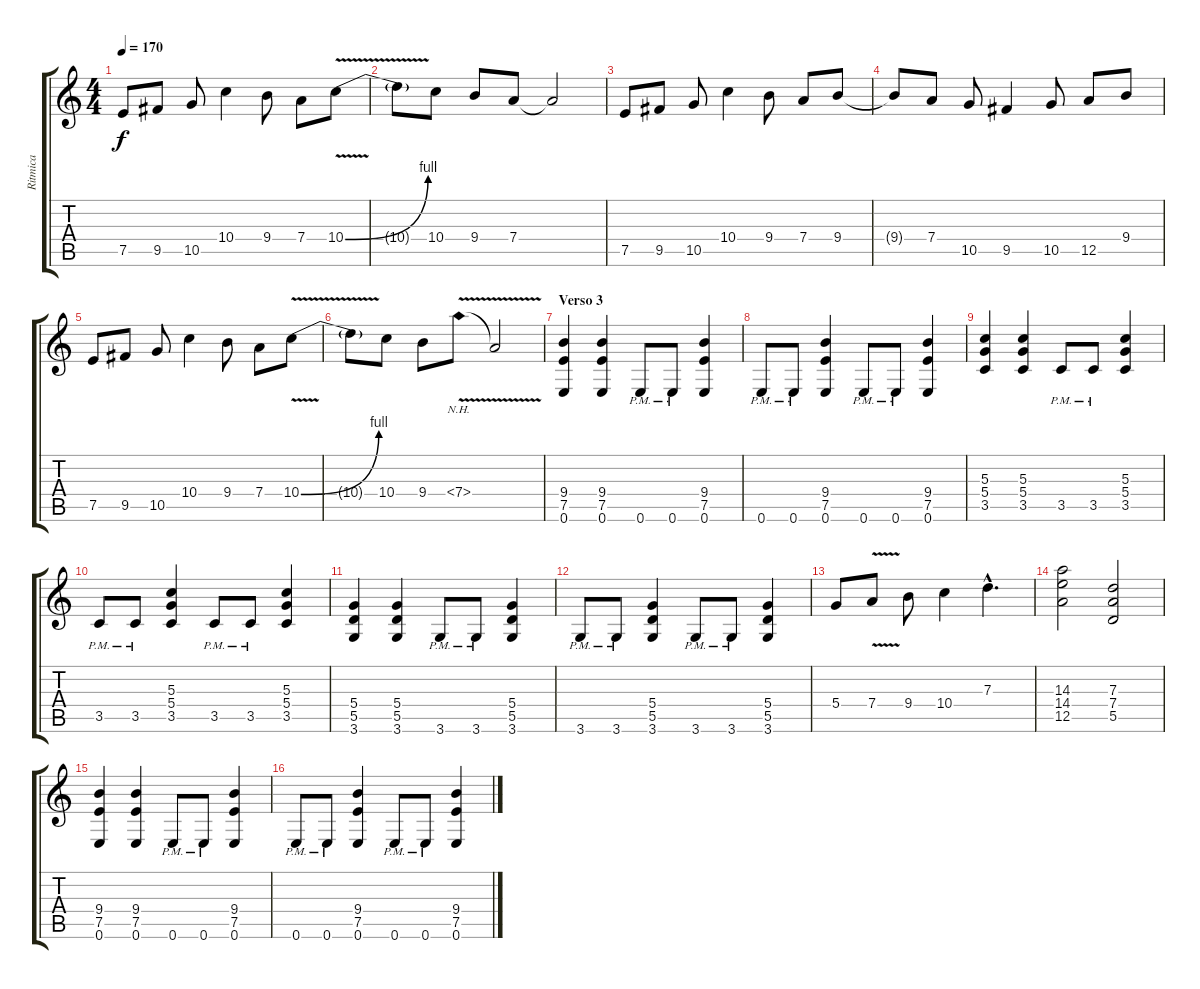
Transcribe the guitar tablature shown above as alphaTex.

\track ("Ritmica" "Ritmica") {instrument overdrivenguitar}
\staff {score tabs}
\tuning (E4 B3 G3 D3 A2 E2) {hide}
\ts (4 4)
\tempo 170
\clef g2
\ks c
7.5.8{dy f} 9.5.8 10.5.8 10.4.4 9.4.8 7.4.8 10.4{be (bend 0 0 60 4) v}.8 |
10.4{t}.8 10.4.8 9.4.8 7.4.8 7.4{t}.2 |
7.5.8 9.5.8 10.5.8 10.4.4 9.4.8 7.4.8 9.4.8 |
9.4{t}.8 7.4.8 10.5.8 9.5.4 10.5.8 12.5.8 9.4.8 |
7.5.8 9.5.8 10.5.8 10.4.4 9.4.8 7.4.8 10.4{be (bend 0 0 60 4) v}.8 |
10.4{t}.8 10.4.8 9.4.8 7.4{nh v}.8 7.4{t}.2 |
\section ("" "Verso 3")
(9.4 7.5 0.6).4 (9.4 7.5 0.6).4 0.6{pm}.8 0.6{pm}.8 (9.4 7.5 0.6).4 |
0.6{pm}.8 0.6{pm}.8 (9.4 7.5 0.6).4 0.6{pm}.8 0.6{pm}.8 (9.4 7.5 0.6).4 |
(5.3 5.4 3.5).4 (5.3 5.4 3.5).4 3.5{pm}.8 3.5{pm}.8 (5.3 5.4 3.5).4 |
3.5{pm}.8 3.5{pm}.8 (5.3 5.4 3.5).4 3.5{pm}.8 3.5{pm}.8 (5.3 5.4 3.5).4 |
(5.4 5.5 3.6).4 (5.4 5.5 3.6).4 3.6{pm}.8 3.6{pm}.8 (5.4 5.5 3.6).4 |
3.6{pm}.8 3.6{pm}.8 (5.4 5.5 3.6).4 3.6{pm}.8 3.6{pm}.8 (5.4 5.5 3.6).4 |
5.4.8 7.4{v}.8 9.4.8 10.4.4 7.3{hac}.4{d} |
(14.3 14.4 12.5).2 (7.3 7.4 5.5).2 |
(9.4 7.5 0.6).4 (9.4 7.5 0.6).4 0.6{pm}.8 0.6{pm}.8 (9.4 7.5 0.6).4 |
0.6{pm}.8 0.6{pm}.8 (9.4 7.5 0.6).4 0.6{pm}.8 0.6{pm}.8 (9.4 7.5 0.6).4
